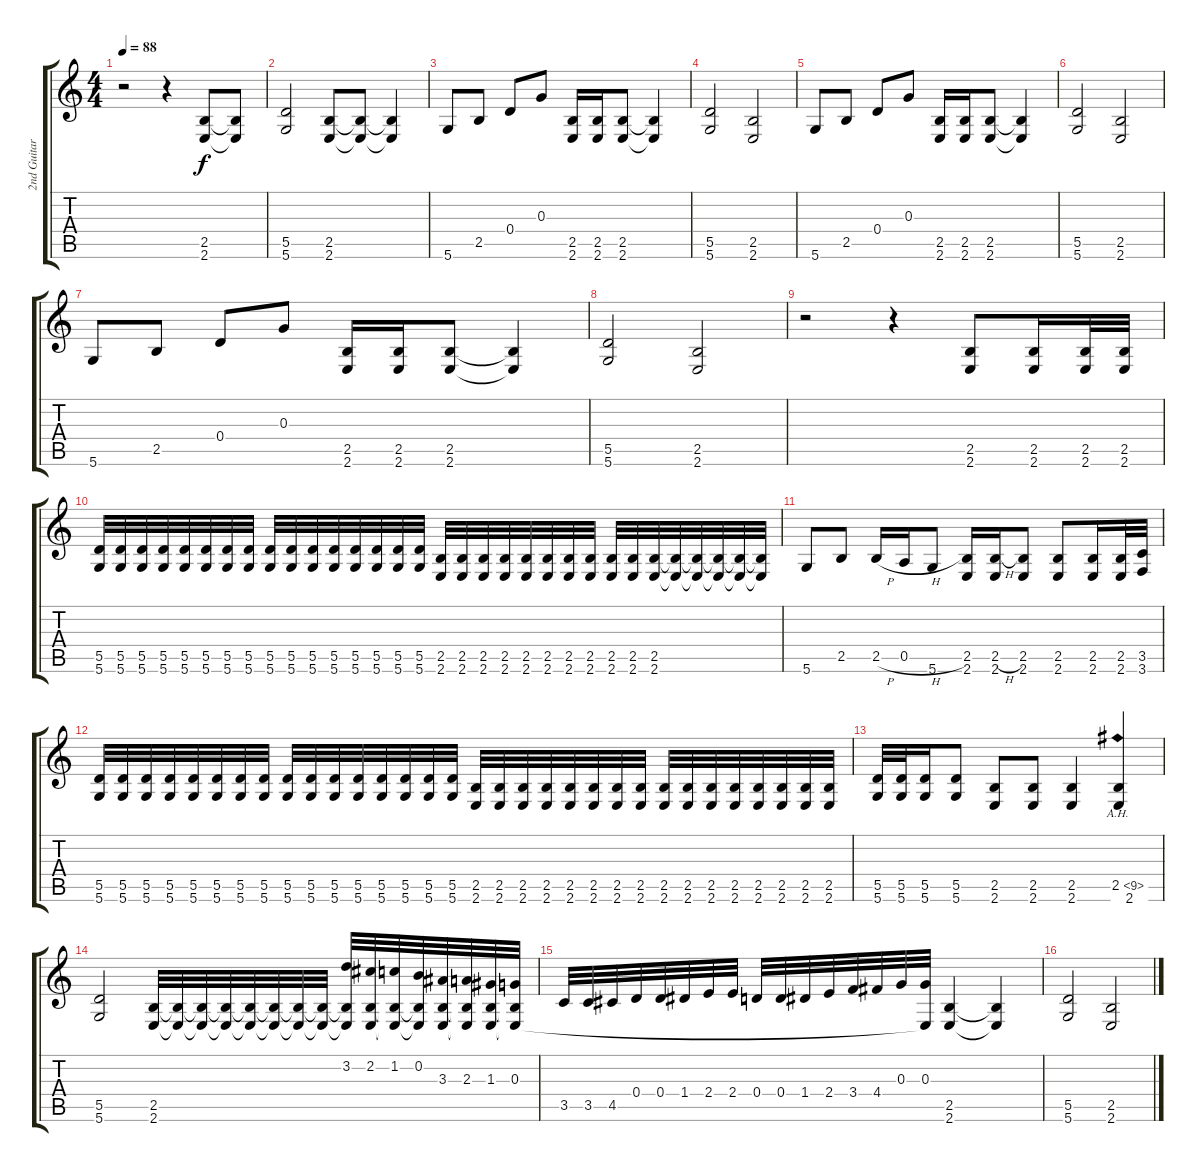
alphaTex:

\track ("2nd Guitar" "2nd Guitar") {instrument distortionguitar}
\staff {score tabs}
\tuning (E4 B3 G3 D3 A2 D2) {hide}
\ts (4 4)
\tempo 88
\clef g2
\ks c
r.2{dy f instrument distortionguitar} r.4 (2.5 2.6).8 (2.5{t} 2.6{t}).8 |
(5.5 5.6).2 (2.5 2.6).8 (2.5{t} 2.6{t}).8 (2.5{t} 2.6{t}).4 |
5.6.8 2.5.8 0.4.8 0.3.8 (2.5 2.6).16 (2.5 2.6).16 (2.5 2.6).8 (2.5{t} 2.6{t}).4 |
(5.5 5.6).2 (2.5 2.6).2 |
5.6.8 2.5.8 0.4.8 0.3.8 (2.5 2.6).16 (2.5 2.6).16 (2.5 2.6).8 (2.5{t} 2.6{t}).4 |
(5.5 5.6).2 (2.5 2.6).2 |
5.6.8 2.5.8 0.4.8 0.3.8 (2.5 2.6).16 (2.5 2.6).16 (2.5 2.6).8 (2.5{t} 2.6{t}).4 |
(5.5 5.6).2 (2.5 2.6).2 |
r.2 r.4 (2.5 2.6).8 (2.5 2.6).16 (2.5 2.6).32 (2.5 2.6).32 |
(5.5 5.6).32 (5.5 5.6).32 (5.5 5.6).32 (5.5 5.6).32 (5.5 5.6).32 (5.5 5.6).32 (5.5 5.6).32 (5.5 5.6).32 (5.5 5.6).32 (5.5 5.6).32 (5.5 5.6).32 (5.5 5.6).32 (5.5 5.6).32 (5.5 5.6).32 (5.5 5.6).32 (5.5 5.6).32 (2.5 2.6).32 (2.5 2.6).32 (2.5 2.6).32 (2.5 2.6).32 (2.5 2.6).32 (2.5 2.6).32 (2.5 2.6).32 (2.5 2.6).32 (2.5 2.6).32 (2.5 2.6).32 (2.5 2.6).32 (2.5{t} 2.6{t}).32 (2.5{t} 2.6{t}).32 (2.5{t} 2.6{t}).32 (2.5{t} 2.6{t}).32 (2.5{t} 2.6{t}).32 |
5.6.8 2.5.8 2.5{h}.16 0.5{h}.16 5.6.8 (2.5 2.6).16 (2.5{h} 2.6).16 (2.5 2.6).8 (2.5 2.6).8 (2.5 2.6).16 (2.5 2.6).32 (3.5 3.6).32 |
(5.5 5.6).32 (5.5 5.6).32 (5.5 5.6).32 (5.5 5.6).32 (5.5 5.6).32 (5.5 5.6).32 (5.5 5.6).32 (5.5 5.6).32 (5.5 5.6).32 (5.5 5.6).32 (5.5 5.6).32 (5.5 5.6).32 (5.5 5.6).32 (5.5 5.6).32 (5.5 5.6).32 (5.5 5.6).32 (2.5 2.6).32 (2.5 2.6).32 (2.5 2.6).32 (2.5 2.6).32 (2.5 2.6).32 (2.5 2.6).32 (2.5 2.6).32 (2.5 2.6).32 (2.5 2.6).32 (2.5 2.6).32 (2.5 2.6).32 (2.5 2.6).32 (2.5 2.6).32 (2.5 2.6).32 (2.5 2.6).32 (2.5 2.6).32 |
(5.5 5.6).32 (5.5 5.6).32 (5.5 5.6).16 (5.5 5.6).8 (2.5 2.6).8 (2.5 2.6).8 (2.5 2.6).4 (2.5{ah 7} 2.6).4 |
(5.5 5.6).2 (2.5 2.6).32 (2.5{t} 2.6{t}).32 (2.5{t} 2.6{t}).32 (2.5{t} 2.6{t}).32 (2.5{t} 2.6{t}).32 (2.5{t} 2.6{t}).32 (2.5{t} 2.6{t}).32 (2.5{t} 2.6{t}).32 (3.2 2.5{t} 2.6{t}).32 (2.2 2.5{t} 2.6{t}).32 (1.2 2.5{t} 2.6{t}).32 (0.2 2.5{t} 2.6{t}).32 (3.3 2.5{t} 2.6{t}).32 (2.3 2.5{t} 2.6{t}).32 (1.3 2.5{t} 2.6{t}).32 (0.3 2.5{t} 2.6{t}).32 |
3.5.32 3.5.32 4.5.32 0.4.32 0.4.32 1.4.32 2.4.32 2.4.32 0.4.32 0.4.32 1.4.32 2.4.32 3.4.32 4.4.32 0.3.32 (0.3 2.6{t}).32 (2.5 2.6).4 (2.5{t} 2.6{t}).4 |
(5.5 5.6).2 (2.5 2.6).2
